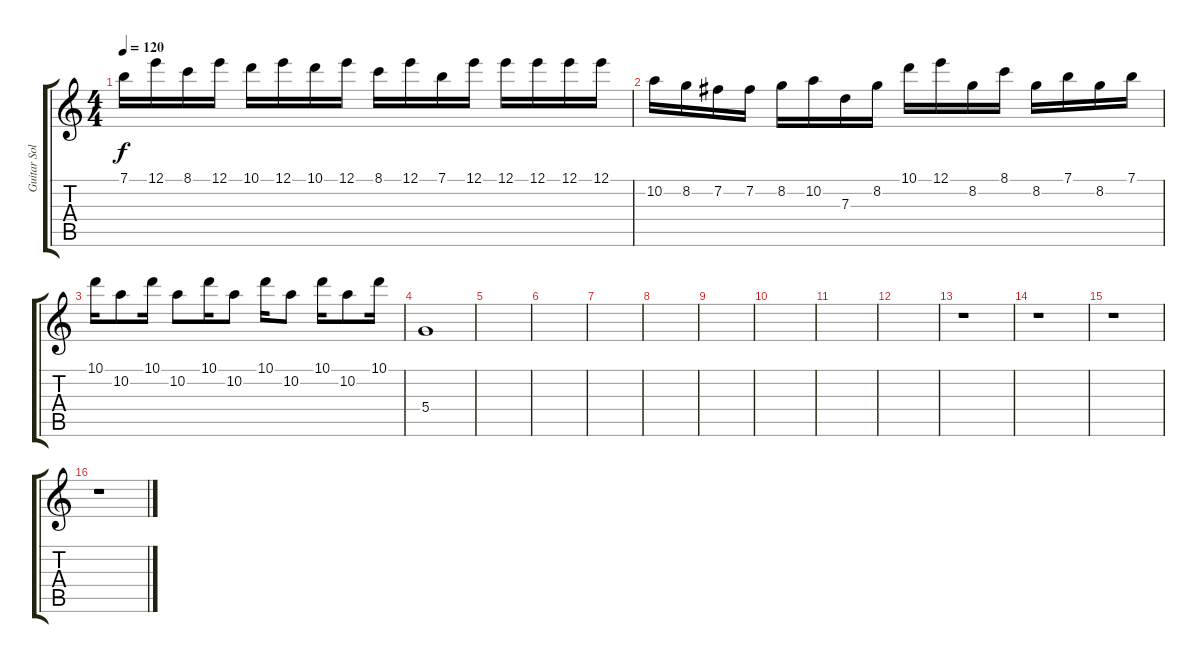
\track ("Guitar Solo 2" "Guitar Sol") {instrument acousticguitarsteel}
\staff {score tabs}
\tuning (E4 B3 G3 D3 A2 E2) {hide}
\ts (4 4)
\tempo 120
\clef g2
\ks c
7.1.16{dy f} 12.1.16 8.1.16 12.1.16 10.1.16 12.1.16 10.1.16 12.1.16 8.1.16 12.1.16 7.1.16 12.1.16 12.1.16 12.1.16 12.1.16 12.1.16 |
10.2.16 8.2.16 7.2.16 7.2.16 8.2.16 10.2.16 7.3.16 8.2.16 10.1.16 12.1.16 8.2.16 8.1.16 8.2.16 7.1.16 8.2.16 7.1.16 |
10.1.16 10.2.8 10.1.16 10.2.8 10.1.16 10.2.8 10.1.16 10.2.8 10.1.16 10.2.8 10.1.16 |
5.4.1 |
|
|
|
|
|
|
|
|
r.1 |
r.1 |
r.1 |
r.1
